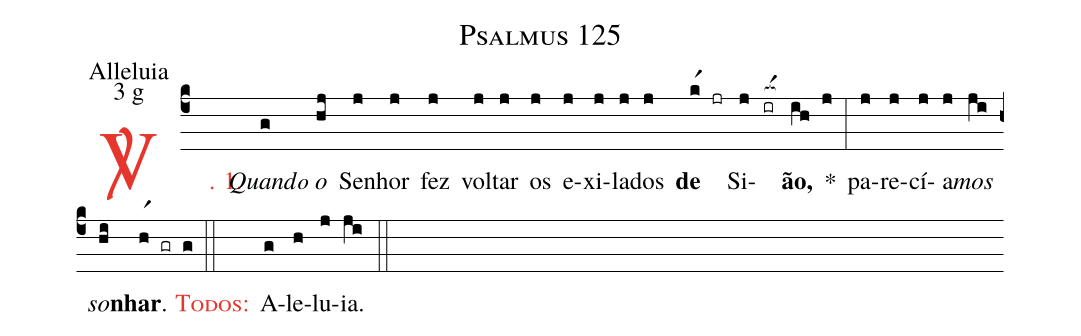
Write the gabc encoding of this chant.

name: Psalmus 125;
office-part: Alleluia;
mode: 3;
mode-differentia: g;
%%
(c4)

<c><sp>V/</sp>. 1.</c>() <i>Quan</i>(g)<i>d<e>o</e> o</i>(hj) Se(j)nhor(j) fez(j) vol(j)tar(j) os(j) e(j)xi(j)la(j)dos(j) <b>de</b>(kr1 jr) Si(j)<nlba>(ir[ocba:1{])<b>ão,</b></nlba>(ih[ocba:0}] j) *(:) pa(j)re(j)cí(j)a(j)<i>mos</i>(ji) <i>so</i>(hi)<b>nhar</b>.(hr1 gr g)

(::)

<nlba><c><sc>Todos</sc>:</c>() A</nlba>(g)le(h)lu(j)ia.(ji)

(::)
